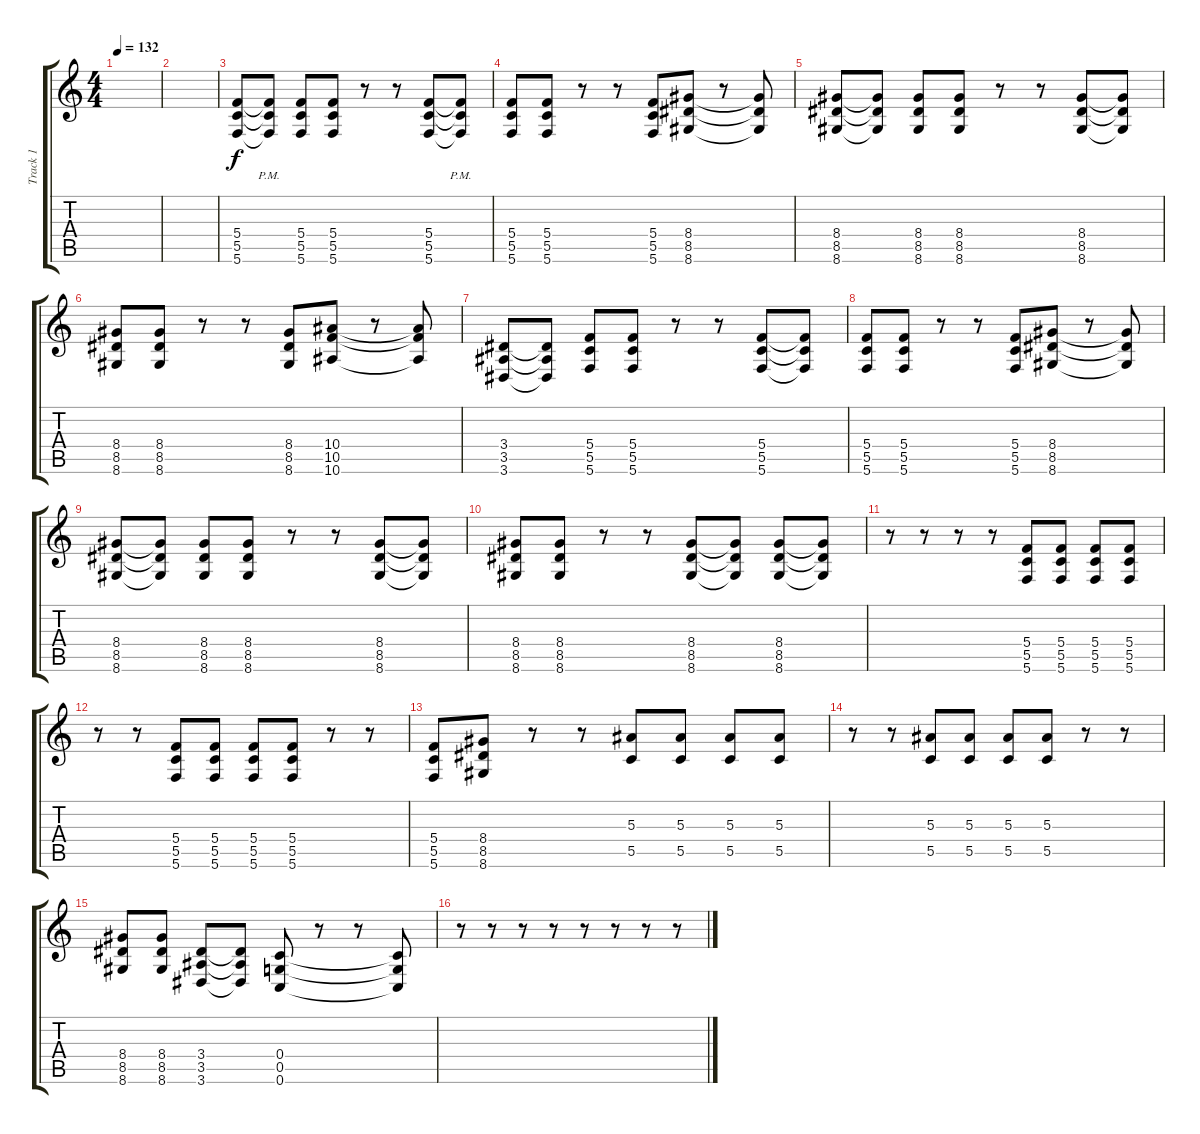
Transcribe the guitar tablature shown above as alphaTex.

\track ("Track 1" "Track 1") {instrument distortionguitar}
\staff {score tabs}
\tuning (D4 A3 F3 C3 G2 C2) {hide}
\ts (4 4)
\tempo 132
\clef g2
\ks c
|
|
(5.4 5.5 5.6).8{dy f} (5.4{t} 5.5{t} 5.6{pm t}).8 (5.4 5.5 5.6).8 (5.4 5.5 5.6).8 r.8 r.8 (5.4 5.5 5.6).8 (5.4{pm t} 5.5{t} 5.6{t}).8 |
(5.4 5.5 5.6).8 (5.4 5.5 5.6).8 r.8 r.8 (5.4 5.5 5.6).8 (8.4 8.5 8.6).8 r.8 (8.4{t} 8.5{t} 8.6{t}).8 |
(8.4 8.5 8.6).8 (8.4{t} 8.5{t} 8.6{t}).8 (8.4 8.5 8.6).8 (8.4 8.5 8.6).8 r.8 r.8 (8.4 8.5 8.6).8 (8.4{t} 8.5{t} 8.6{t}).8 |
(8.4 8.5 8.6).8 (8.4 8.5 8.6).8 r.8 r.8 (8.4 8.5 8.6).8 (10.4 10.5 10.6).8 r.8 (10.4{t} 10.5{t} 10.6{t}).8 |
(3.4 3.5 3.6).8 (3.4{t} 3.5{t} 3.6{t}).8 (5.4 5.5 5.6).8 (5.4 5.5 5.6).8 r.8 r.8 (5.4 5.5 5.6).8 (5.4{t} 5.5{t} 5.6{t}).8 |
(5.4 5.5 5.6).8 (5.4 5.5 5.6).8 r.8 r.8 (5.4 5.5 5.6).8 (8.4 8.5 8.6).8 r.8 (8.4{t} 8.5{t} 8.6{t}).8 |
(8.4 8.5 8.6).8 (8.4{t} 8.5{t} 8.6{t}).8 (8.4 8.5 8.6).8 (8.4 8.5 8.6).8 r.8 r.8 (8.4 8.5 8.6).8 (8.4{t} 8.5{t} 8.6{t}).8 |
(8.4 8.5 8.6).8 (8.4 8.5 8.6).8 r.8 r.8 (8.4 8.5 8.6).8 (8.4{t} 8.5{t} 8.6{t}).8 (8.4 8.5 8.6).8 (8.4{t} 8.5{t} 8.6{t}).8 |
r.8 r.8 r.8 r.8 (5.4 5.5 5.6).8 (5.4 5.5 5.6).8 (5.4 5.5 5.6).8 (5.4 5.5 5.6).8 |
r.8 r.8 (5.4 5.5 5.6).8 (5.4 5.5 5.6).8 (5.4 5.5 5.6).8 (5.4 5.5 5.6).8 r.8 r.8 |
(5.4 5.5 5.6).8 (8.4 8.5 8.6).8 r.8 r.8 (5.3 5.5).8{volume 12} (5.3 5.5).8 (5.3 5.5).8 (5.3 5.5).8 |
r.8 r.8 (5.3 5.5).8 (5.3 5.5).8 (5.3 5.5).8 (5.3 5.5).8 r.8 r.8 |
(8.4 8.5 8.6).8 (8.4 8.5 8.6).8 (3.4 3.5 3.6).8 (3.4{t} 3.5{t} 3.6{t}).8 (0.4 0.5 0.6).8 r.8 r.8 (0.4{t} 0.5{t} 0.6{t}).8 |
r.8 r.8 r.8 r.8 r.8 r.8 r.8 r.8
